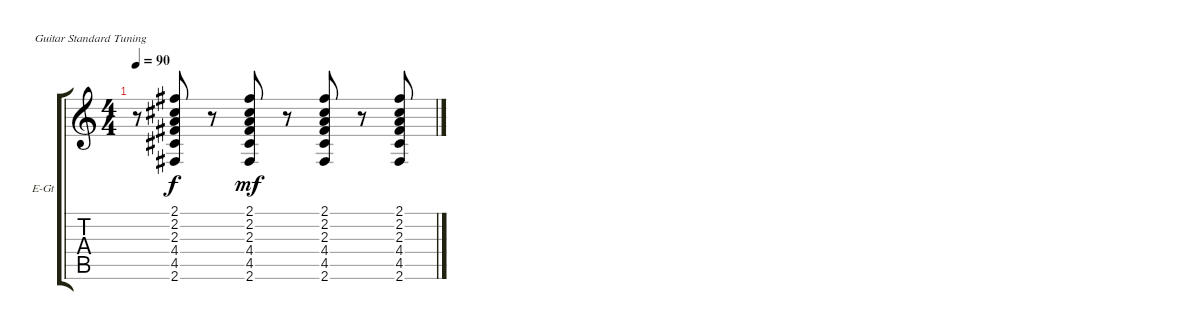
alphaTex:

\defaultSystemsLayout 4
\bracketExtendMode groupsimilarinstruments
\firstSystemTrackNameOrientation horizontal
\otherSystemsTrackNameOrientation horizontal
\track ("Electric Guitar" "E-Gt") {instrument electricguitarclean}
\staff {score tabs}
\tuning (E4 B3 G3 D3 A2 E2)
\ts (4 4)
\tempo 90
\clef g2
\ks c
r.8{dy f} (2.1 2.2 2.3 4.4 4.5 2.6).8 r.8 (2.1 2.2 2.3 4.4 4.5 2.6).8{dy mf} r.8 (2.1 2.2 2.3 4.4 4.5 2.6).8 r.8 (2.1 2.2 2.3 4.4 4.5 2.6).8
